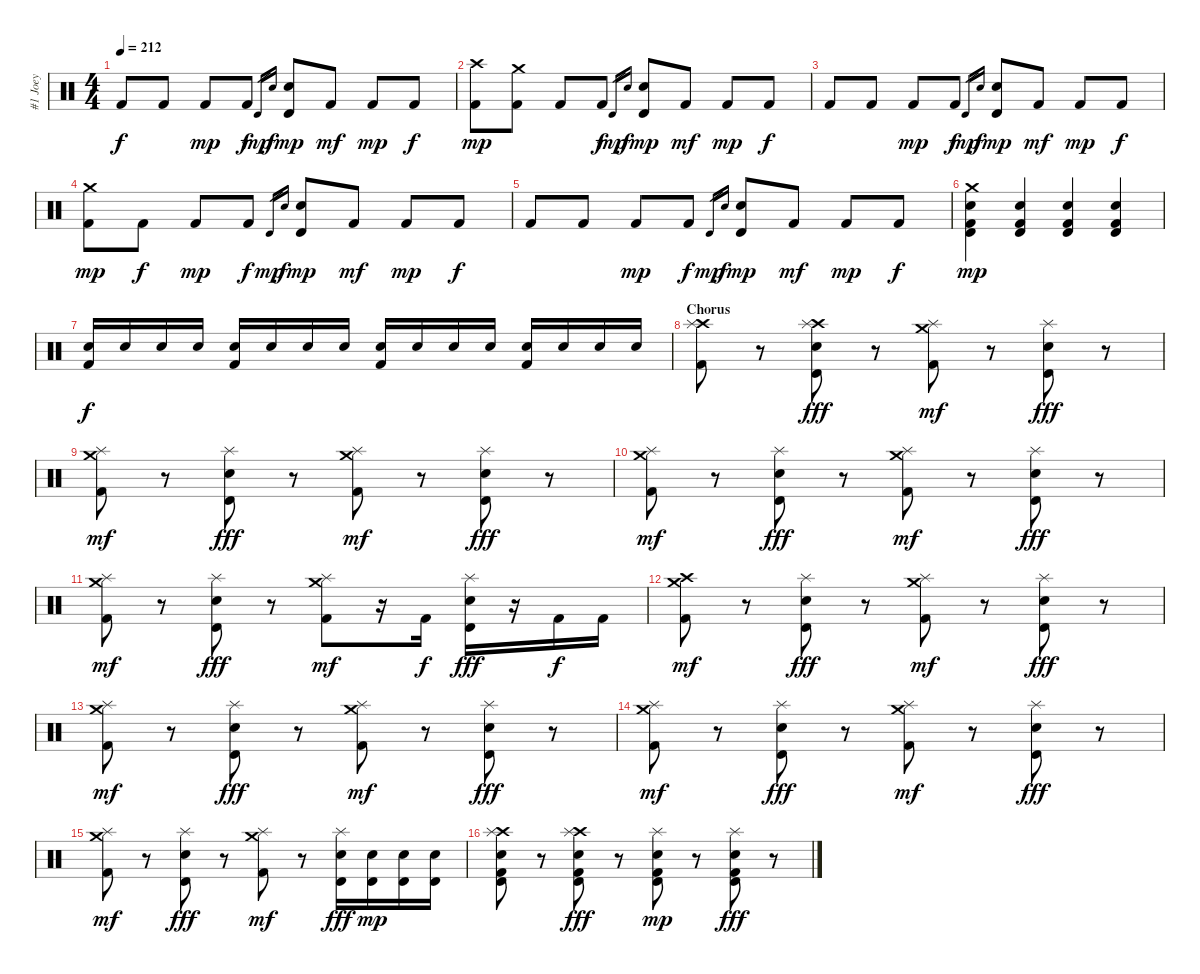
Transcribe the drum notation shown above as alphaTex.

\track ("#1 Joey" "#1 Joey") {instrument percussion}
\staff {score}
\articulation defaults
\ts (4 4)
\tempo 212
\clef neutral
\ks c "Kick (hit) 2".8{dy f} "Kick (hit) 2".8 "Kick (hit) 2".8{dy mp} "Kick (hit) 2".8{dy f} "Timbale high (hit)".16{gr dy mp} "Electric Snare (hit)".16{gr dy f}
("Timbale high (hit)" "Electric Snare (hit)").8{dy mp} "Kick (hit) 2".8{dy mf} "Kick (hit) 2".8{dy mp} "Kick (hit) 2".8{dy f} |
("Crash high (hit)" "Kick (hit) 2").8{dy mp} ("Crash medium (hit)" "Kick (hit) 2").8 "Kick (hit) 2".8 "Kick (hit) 2".8{dy f} "Timbale high (hit)".16{gr dy mp} "Electric Snare (hit)".16{gr dy f} ("Timbale high (hit)" "Electric Snare (hit)").8{dy mp} "Kick (hit) 2".8{dy mf} "Kick (hit) 2".8{dy mp} "Kick (hit) 2".8{dy f} |
"Kick (hit) 2".8 "Kick (hit) 2".8 "Kick (hit) 2".8{dy mp} "Kick (hit) 2".8{dy f} "Timbale high (hit)".16{gr dy mp} "Electric Snare (hit)".16{gr dy f} ("Timbale high (hit)" "Electric Snare (hit)").8{dy mp} "Kick (hit) 2".8{dy mf} "Kick (hit) 2".8{dy mp} "Kick (hit) 2".8{dy f} |
("Crash medium (hit)" "Kick (hit) 2").8{dy mp} "Kick (hit) 2".8{dy f} "Kick (hit) 2".8{dy mp} "Kick (hit) 2".8{dy f} "Timbale high (hit)".16{gr dy mp} "Electric Snare (hit)".16{gr dy f} ("Timbale high (hit)" "Electric Snare (hit)").8{dy mp} "Kick (hit) 2".8{dy mf} "Kick (hit) 2".8{dy mp} "Kick (hit) 2".8{dy f} |
"Kick (hit) 2".8 "Kick (hit) 2".8 "Kick (hit) 2".8{dy mp} "Kick (hit) 2".8{dy f} "Timbale high (hit)".16{gr dy mp} "Electric Snare (hit)".16{gr dy f} ("Timbale high (hit)" "Electric Snare (hit)").8{dy mp} "Kick (hit) 2".8{dy mf} "Kick (hit) 2".8{dy mp} "Kick (hit) 2".8{dy f} |
("Crash medium (hit)" "Timbale high (hit)" "Electric Snare (hit)" "Kick (hit) 2").4{dy mp} ("Timbale high (hit)" "Electric Snare (hit)" "Kick (hit) 2").4 ("Timbale high (hit)" "Electric Snare (hit)" "Kick (hit) 2").4 ("Timbale high (hit)" "Electric Snare (hit)" "Kick (hit) 2").4 |
("Electric Snare (hit)" "Kick (hit) 2").16{dy f} "Electric Snare (hit)".16 "Electric Snare (hit)".16 "Electric Snare (hit)".16 ("Electric Snare (hit)" "Kick (hit) 2").16 "Electric Snare (hit)".16 "Electric Snare (hit)".16 "Electric Snare (hit)".16 ("Electric Snare (hit)" "Kick (hit) 2").16 "Electric Snare (hit)".16 "Electric Snare (hit)".16 "Electric Snare (hit)".16 ("Electric Snare (hit)" "Kick (hit) 2").16 "Electric Snare (hit)".16 "Electric Snare (hit)".16 "Electric Snare (hit)".16 |
\section ("" "Chorus")
("Crash high (hit)" "Splash (hit)" "Kick (hit) 2").8 r.8 ("Crash high (hit)" "Splash (hit)" "Timbale high (hit)" "Electric Snare (hit)").8{dy fff} r.8 ("Crash medium (hit)" "Splash (hit)" "Kick (hit) 2").8{dy mf} r.8 ("Splash (hit)" "Timbale high (hit)" "Electric Snare (hit)").8{dy fff} r.8 |
("Crash medium (hit)" "Splash (hit)" "Kick (hit) 2").8{dy mf} r.8 ("Splash (hit)" "Timbale high (hit)" "Electric Snare (hit)").8{dy fff} r.8 ("Crash medium (hit)" "Splash (hit)" "Kick (hit) 2").8{dy mf} r.8 ("Splash (hit)" "Timbale high (hit)" "Electric Snare (hit)").8{dy fff} r.8 |
("Crash medium (hit)" "Splash (hit)" "Kick (hit) 2").8{dy mf} r.8 ("Splash (hit)" "Timbale high (hit)" "Electric Snare (hit)").8{dy fff} r.8 ("Crash medium (hit)" "Splash (hit)" "Kick (hit) 2").8{dy mf} r.8 ("Splash (hit)" "Timbale high (hit)" "Electric Snare (hit)").8{dy fff} r.8 |
("Crash medium (hit)" "Splash (hit)" "Kick (hit) 2").8{dy mf} r.8 ("Splash (hit)" "Timbale high (hit)" "Electric Snare (hit)").8{dy fff} r.8 ("Crash medium (hit)" "Splash (hit)" "Kick (hit) 2").8{dy mf} r.16 "Kick (hit) 2".16{dy f} ("Splash (hit)" "Timbale high (hit)" "Electric Snare (hit)").16{dy fff} r.16 "Kick (hit) 2".16{dy f} "Kick (hit) 2".16 |
("Crash high (hit)" "Crash medium (hit)" "Kick (hit) 2").8{dy mf} r.8 ("Splash (hit)" "Timbale high (hit)" "Electric Snare (hit)").8{dy fff} r.8 ("Crash medium (hit)" "Splash (hit)" "Kick (hit) 2").8{dy mf} r.8 ("Splash (hit)" "Timbale high (hit)" "Electric Snare (hit)").8{dy fff} r.8 |
("Crash medium (hit)" "Splash (hit)" "Kick (hit) 2").8{dy mf} r.8 ("Splash (hit)" "Timbale high (hit)" "Electric Snare (hit)").8{dy fff} r.8 ("Crash medium (hit)" "Splash (hit)" "Kick (hit) 2").8{dy mf} r.8 ("Splash (hit)" "Timbale high (hit)" "Electric Snare (hit)").8{dy fff} r.8 |
("Crash medium (hit)" "Splash (hit)" "Kick (hit) 2").8{dy mf} r.8 ("Splash (hit)" "Timbale high (hit)" "Electric Snare (hit)").8{dy fff} r.8 ("Crash medium (hit)" "Splash (hit)" "Kick (hit) 2").8{dy mf} r.8 ("Splash (hit)" "Timbale high (hit)" "Electric Snare (hit)").8{dy fff} r.8 |
("Crash medium (hit)" "Splash (hit)" "Kick (hit) 2").8{dy mf} r.8 ("Splash (hit)" "Timbale high (hit)" "Electric Snare (hit)").8{dy fff} r.8 ("Crash medium (hit)" "Splash (hit)" "Kick (hit) 2").8{dy mf} r.8 ("Splash (hit)" "Timbale high (hit)" "Electric Snare (hit)").16{dy fff} ("Timbale high (hit)" "Electric Snare (hit)").16{dy mp} ("Timbale high (hit)" "Electric Snare (hit)").16 ("Timbale high (hit)" "Electric Snare (hit)").16 |
("Crash high (hit)" "Splash (hit)" "Timbale high (hit)" "Electric Snare (hit)" "Kick (hit) 2").8 r.8 ("Crash high (hit)" "Splash (hit)" "Timbale high (hit)" "Electric Snare (hit)" "Kick (hit) 2").8{dy fff} r.8 ("Splash (hit)" "Timbale high (hit)" "Electric Snare (hit)" "Kick (hit) 2").8{dy mp} r.8 ("Splash (hit)" "Timbale high (hit)" "Electric Snare (hit)" "Kick (hit) 2").8{dy fff} r.8
